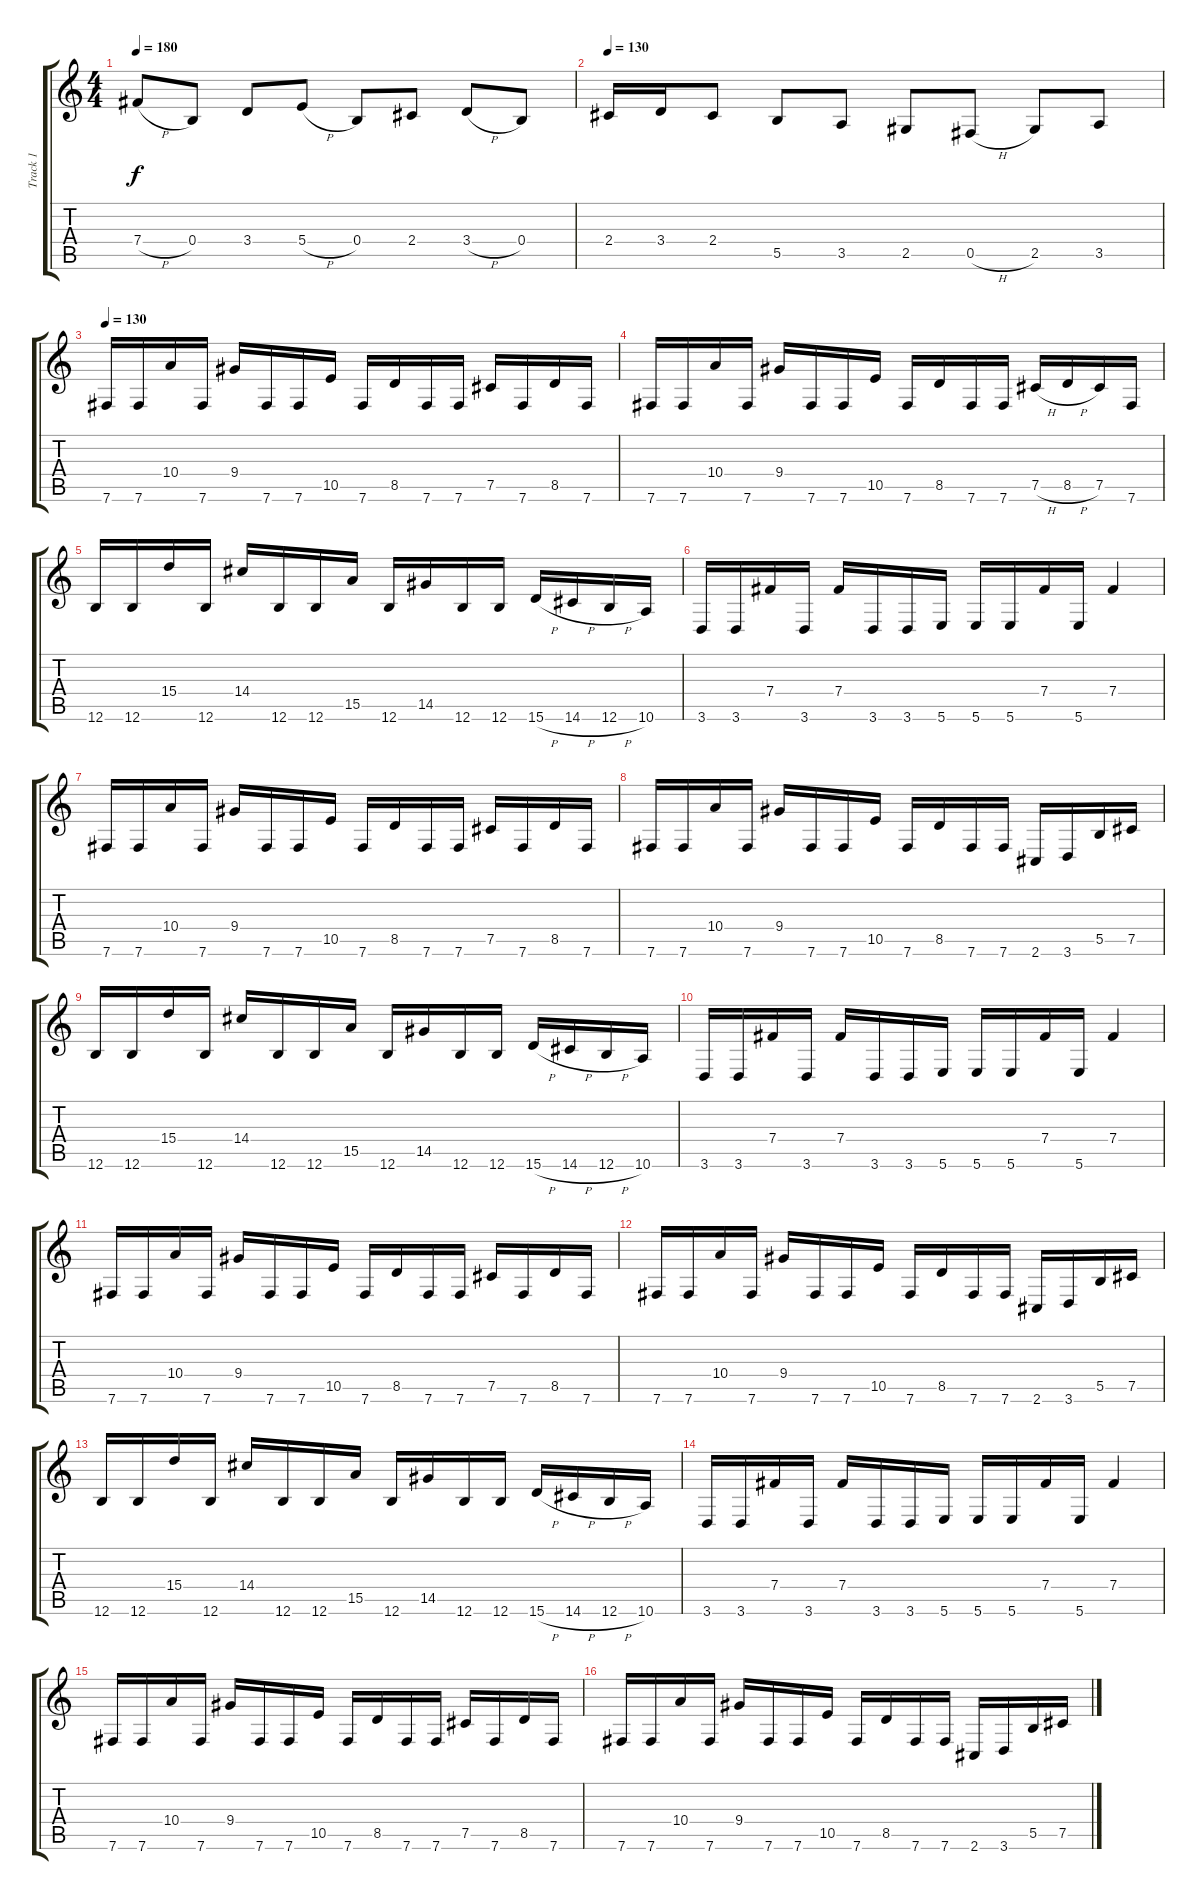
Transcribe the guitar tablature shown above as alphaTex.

\track ("Track 1" "Track 1") {instrument distortionguitar}
\staff {score tabs}
\tuning (Db4 Ab3 E3 B2 Gb2 B1) {hide}
\ts (4 4)
\tempo 180
\clef g2
\ks c
7.4{h}.8{dy f} 0.4.8 3.4.8 5.4{h}.8 0.4.8 2.4.8 3.4{h}.8 0.4.8 |
\tempo 130
2.4.16 3.4.16 2.4.8 5.5.8 3.5.8 2.5.8 0.5{h}.8 2.5.8 3.5.8 |
\tempo 130
7.6.16 7.6.16 10.4.16 7.6.16 9.4.16 7.6.16 7.6.16 10.5.16 7.6.16 8.5.16 7.6.16 7.6.16 7.5.16 7.6.16 8.5.16 7.6.16 |
7.6.16 7.6.16 10.4.16 7.6.16 9.4.16 7.6.16 7.6.16 10.5.16 7.6.16 8.5.16 7.6.16 7.6.16 7.5{h}.16 8.5{h}.16 7.5.16 7.6.16 |
12.6.16 12.6.16 15.4.16 12.6.16 14.4.16 12.6.16 12.6.16 15.5.16 12.6.16 14.5.16 12.6.16 12.6.16 15.6{h}.16 14.6{h}.16 12.6{h}.16 10.6.16 |
3.6.16 3.6.16 7.4.16 3.6.16 7.4.16 3.6.16 3.6.16 5.6.16 5.6.16 5.6.16 7.4.16 5.6.16 7.4.4 |
7.6.16 7.6.16 10.4.16 7.6.16 9.4.16 7.6.16 7.6.16 10.5.16 7.6.16 8.5.16 7.6.16 7.6.16 7.5.16 7.6.16 8.5.16 7.6.16 |
7.6.16 7.6.16 10.4.16 7.6.16 9.4.16 7.6.16 7.6.16 10.5.16 7.6.16 8.5.16 7.6.16 7.6.16 2.6.16 3.6.16 5.5.16 7.5.16 |
12.6.16 12.6.16 15.4.16 12.6.16 14.4.16 12.6.16 12.6.16 15.5.16 12.6.16 14.5.16 12.6.16 12.6.16 15.6{h}.16 14.6{h}.16 12.6{h}.16 10.6.16 |
3.6.16 3.6.16 7.4.16 3.6.16 7.4.16 3.6.16 3.6.16 5.6.16 5.6.16 5.6.16 7.4.16 5.6.16 7.4.4 |
7.6.16 7.6.16 10.4.16 7.6.16 9.4.16 7.6.16 7.6.16 10.5.16 7.6.16 8.5.16 7.6.16 7.6.16 7.5.16 7.6.16 8.5.16 7.6.16 |
7.6.16 7.6.16 10.4.16 7.6.16 9.4.16 7.6.16 7.6.16 10.5.16 7.6.16 8.5.16 7.6.16 7.6.16 2.6.16 3.6.16 5.5.16 7.5.16 |
12.6.16 12.6.16 15.4.16 12.6.16 14.4.16 12.6.16 12.6.16 15.5.16 12.6.16 14.5.16 12.6.16 12.6.16 15.6{h}.16 14.6{h}.16 12.6{h}.16 10.6.16 |
3.6.16 3.6.16 7.4.16 3.6.16 7.4.16 3.6.16 3.6.16 5.6.16 5.6.16 5.6.16 7.4.16 5.6.16 7.4.4 |
7.6.16 7.6.16 10.4.16 7.6.16 9.4.16 7.6.16 7.6.16 10.5.16 7.6.16 8.5.16 7.6.16 7.6.16 7.5.16 7.6.16 8.5.16 7.6.16 |
7.6.16 7.6.16 10.4.16 7.6.16 9.4.16 7.6.16 7.6.16 10.5.16 7.6.16 8.5.16 7.6.16 7.6.16 2.6.16 3.6.16 5.5.16 7.5.16
